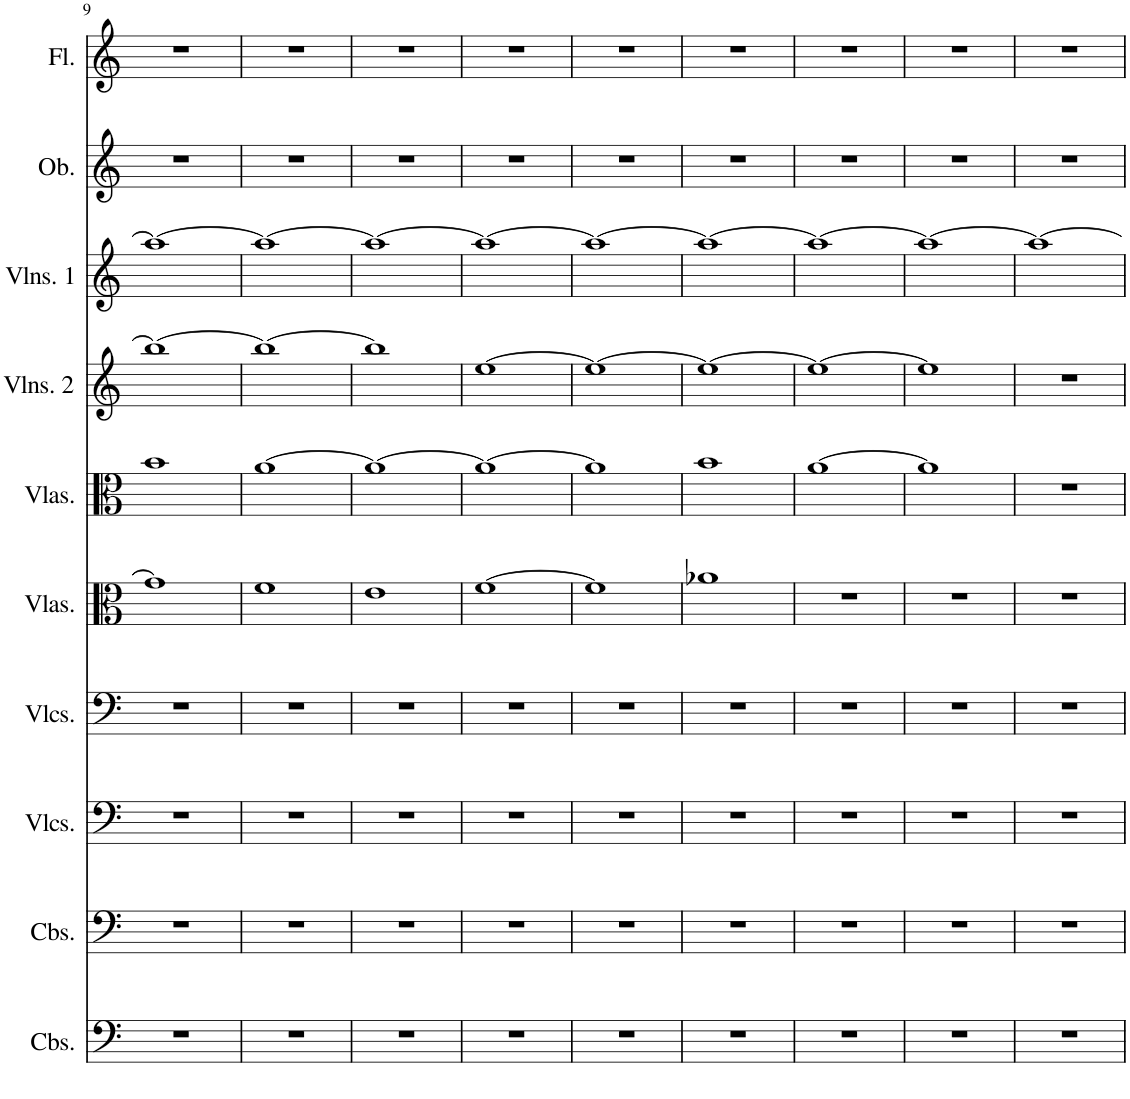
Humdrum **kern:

**kern	**kern	**kern	**kern	**kern	**kern	**kern	**kern	**kern	**kern
*part10	*part9	*part8	*part7	*part6	*part5	*part4	*part3	*part2	*part1
*staff10	*staff9	*staff8	*staff7	*staff6	*staff5	*staff4	*staff3	*staff2	*staff1
*I"Contrabasses	*I"Contrabasses	*I"Violoncellos	*I"Violoncellos	*I"Violas	*I"Violas	*I"Violins 2	*I"Violins 1	*I"Oboe	*I"Flute
*I'Cbs.	*I'Cbs.	*I'Vlcs.	*I'Vlcs.	*I'Vlas.	*I'Vlas.	*I'Vlns. 2	*I'Vlns. 1	*I'Ob.	*I'Fl.
!!LO:PB:g=z
*clefF4	*clefF4	*clefF4	*clefF4	*clefC3	*clefC3	*clefG2	*clefG2	*clefG2	*clefG2
*Trd7c12	*Trd7c12	*	*	*	*	*	*	*	*
*k[]	*k[]	*k[]	*k[]	*k[]	*k[]	*k[]	*k[]	*k[]	*k[]
*M4/4	*M4/4	*M4/4	*M4/4	*M4/4	*M4/4	*M4/4	*M4/4	*M4/4	*M4/4
=9	=9	=9	=9	=9	=9	=9	=9	=9	=9
1r	1r	1r	1r	1g]	1b	1bb_	1aa_	1r	1r
=10	=10	=10	=10	=10	=10	=10	=10	=10	=10
1r	1r	1r	1r	1f	[1a	1bb_	1aa_	1r	1r
=11	=11	=11	=11	=11	=11	=11	=11	=11	=11
1r	1r	1r	1r	1e	1a_	1bb]	1aa_	1r	1r
=12	=12	=12	=12	=12	=12	=12	=12	=12	=12
1r	1r	1r	1r	[1f	1a_	[1ee	1aa_	1r	1r
=13	=13	=13	=13	=13	=13	=13	=13	=13	=13
1r	1r	1r	1r	1f]	1a]	1ee_	1aa_	1r	1r
=14	=14	=14	=14	=14	=14	=14	=14	=14	=14
1r	1r	1r	1r	1a-X	1b	1ee_	1aa_	1r	1r
=15	=15	=15	=15	=15	=15	=15	=15	=15	=15
1r	1r	1r	1r	1r	[1a	1ee_	1aa_	1r	1r
=16	=16	=16	=16	=16	=16	=16	=16	=16	=16
1r	1r	1r	1r	1r	1a]	1ee]	1aa_	1r	1r
=17	=17	=17	=17	=17	=17	=17	=17	=17	=17
1r	1r	1r	1r	1r	1r	1r	1aa_	1r	1r
=	=	=	=	=	=	=	=	=	=
*-	*-	*-	*-	*-	*-	*-	*-	*-	*-
